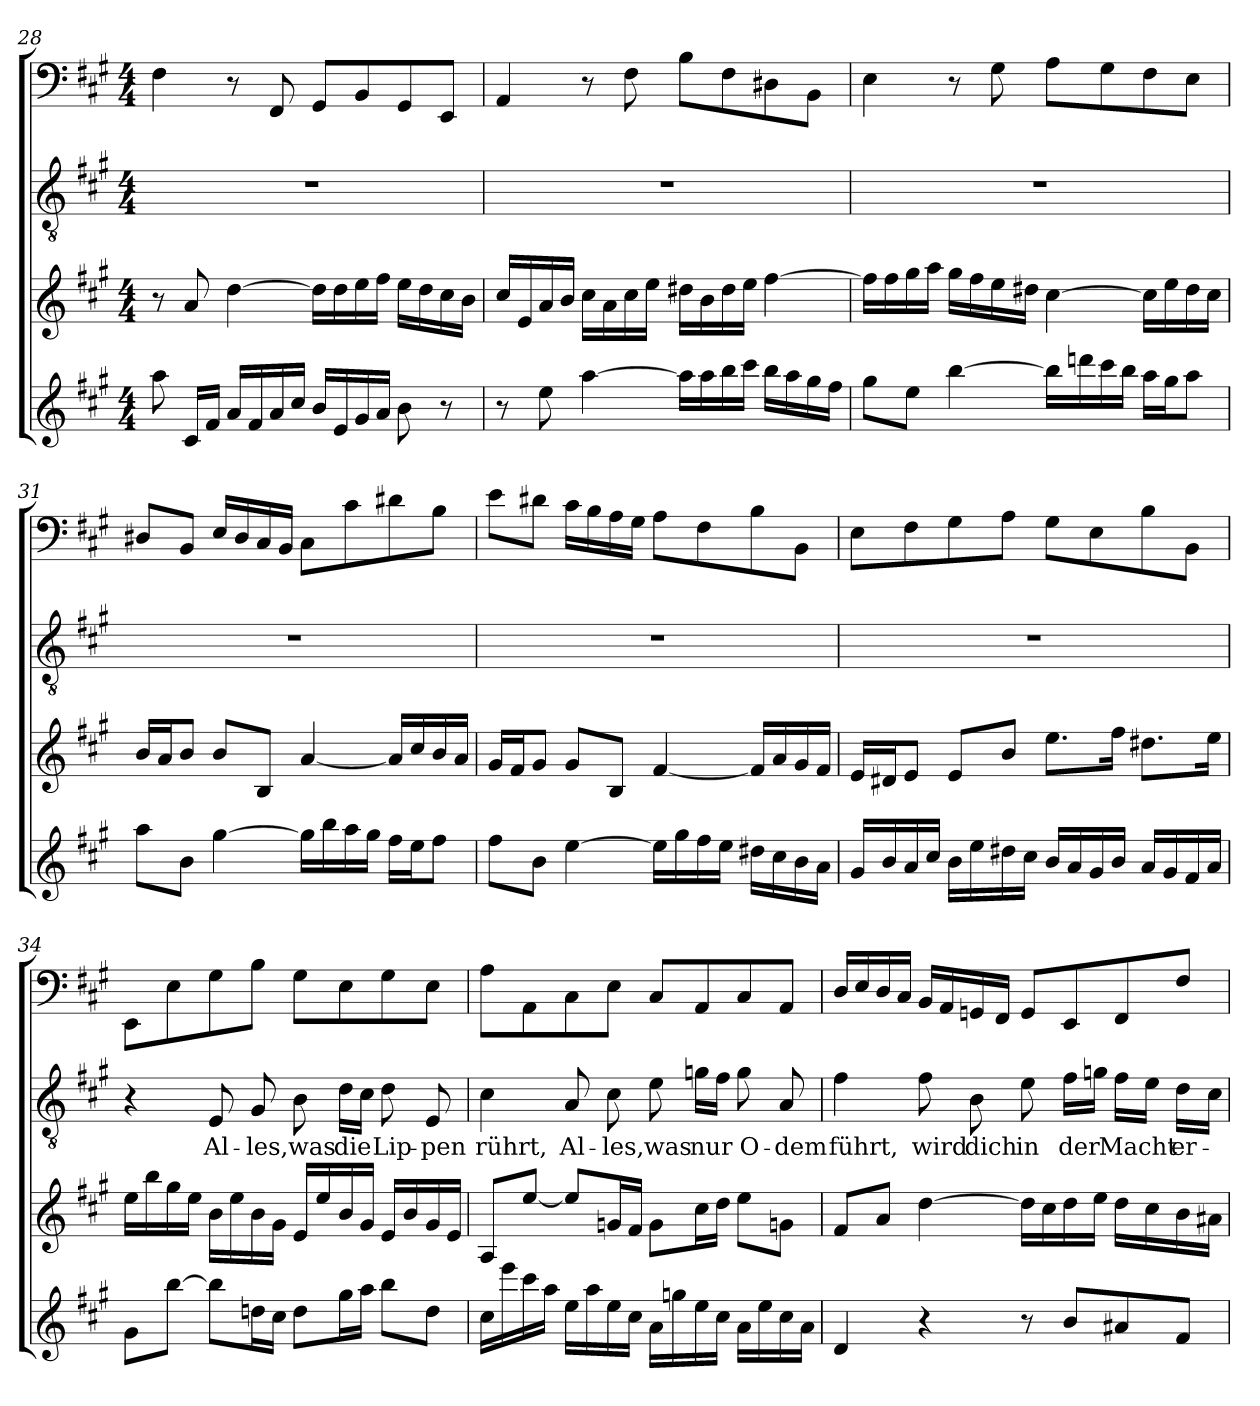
**kern	**kern	**kern	**text	**kern
*part4	*part3	*part2	*part2	*part1
*staff4	*staff3	*staff2	*staff2	*staff1
*clefG2	*clefG2	*clefGv2	*	*clefF4
*k[f#c#g#]	*k[f#c#g#]	*k[f#c#g#]	*	*k[f#c#g#]
*A:	*A:	*A:	*	*A:
*M4/4	*M4/4	*M4/4	*	*M4/4
=28	=28	=28	=28	=28
8aa\	8r	1r	.	4F#\
16c#/LL	8a/	.	.	.
16f#/JJ	.	.	.	.
16a/LL	[4dd\	.	.	8r
16f#/	.	.	.	.
16a/	.	.	.	8FF#/
16cc#/JJ	.	.	.	.
16b/LL	16dd\LL]	.	.	8GG#/L
16e/	16dd\	.	.	.
16g#/	16ee\	.	.	8BB/
16a/JJ	16ff#\JJ	.	.	.
8b\	16ee\LL	.	.	8GG#/
.	16dd\	.	.	.
8r	16cc#\	.	.	8EE/J
.	16b\JJ	.	.	.
=29	=29	=29	=29	=29
8r	16cc#/LL	1r	.	4AA/
.	16e/	.	.	.
8ee\	16a/	.	.	.
.	16b/JJ	.	.	.
[4aa\	16cc#\LL	.	.	8r
.	16a\	.	.	.
.	16cc#\	.	.	8F#\
.	16ee\JJ	.	.	.
16aa\LL]	16dd#X\LL	.	.	8B\L
16aa\	16b\	.	.	.
16bb\	16dd#\	.	.	8F#\
16ccc#\JJ	16ee\JJ	.	.	.
16bb\LL	[4ff#\	.	.	8D#X\
16aa\	.	.	.	.
16gg#\	.	.	.	8BB\J
16ff#\JJ	.	.	.	.
=30	=30	=30	=30	=30
8gg#\L	16ff#\LL]	1r	.	4E\
.	16ff#\	.	.	.
8ee\J	16gg#\	.	.	.
.	16aa\JJ	.	.	.
[4bb\	16gg#\LL	.	.	8r
.	16ff#\	.	.	.
.	16ee\	.	.	8G#\
.	16dd#X\JJ	.	.	.
16bb\LL]	[4cc#\	.	.	8A\L
16dddn\	.	.	.	.
16ccc#\	.	.	.	8G#\
16bb\JJ	.	.	.	.
16aa\LL	16cc#\LL]	.	.	8F#\
16gg#\J	16ee\	.	.	.
8aa\J	16dd#\	.	.	8E\J
.	16cc#\JJ	.	.	.
=31	=31	=31	=31	=31
8aa\L	16b/LL	1r	.	8D#X/L
.	16a/J	.	.	.
8b\J	8b/J	.	.	8BB/J
[4gg#\	8b/L	.	.	16E/LL
.	.	.	.	16D#/
.	8B/J	.	.	16C#/
.	.	.	.	16BB/JJ
16gg#\LL]	[4a/	.	.	8C#\L
16bb\	.	.	.	.
16aa\	.	.	.	8c#\
16gg#\JJ	.	.	.	.
16ff#\LL	16a/LL]	.	.	8d#X\
16ee\J	16cc#/	.	.	.
8ff#\J	16b/	.	.	8B\J
.	16a/JJ	.	.	.
=32	=32	=32	=32	=32
8ff#\L	16g#/LL	1r	.	8e\L
.	16f#/J	.	.	.
8b\J	8g#/J	.	.	8d#X\J
[4ee\	8g#/L	.	.	16c#\LL
.	.	.	.	16B\
.	8B/J	.	.	16A\
.	.	.	.	16G#\JJ
16ee\LL]	[4f#/	.	.	8A\L
16gg#\	.	.	.	.
16ff#\	.	.	.	8F#\
16ee\JJ	.	.	.	.
16dd#X\LL	16f#/LL]	.	.	8B\
16cc#\	16a/	.	.	.
16b\	16g#/	.	.	8BB\J
16a\JJ	16f#/JJ	.	.	.
=33	=33	=33	=33	=33
16g#/LL	16e/LL	1r	.	8E\L
16b/	16d#X/J	.	.	.
16a/	8e/J	.	.	8F#\
16cc#/JJ	.	.	.	.
16b\LL	8e/L	.	.	8G#\
16ee\	.	.	.	.
16dd#X\	8b/J	.	.	8A\J
16cc#\JJ	.	.	.	.
16b/LL	8.ee\L	.	.	8G#\L
16a/	.	.	.	.
16g#/	.	.	.	8E\
16b/JJ	16ff#\Jk	.	.	.
16a/LL	8.dd#X\L	.	.	8B\
16g#/	.	.	.	.
16f#/	.	.	.	8BB\J
16a/JJ	16ee\Jk	.	.	.
=34	=34	=34	=34	=34
8g#\L	16ee\LL	4r	.	8EE\L
.	16bb\	.	.	.
[8bb\J	16gg#\	.	.	8E\
.	16ee\JJ	.	.	.
8bb\L]	16b\LL	8E/	Al-	8G#\
.	16ee\	.	.	.
16ddn\L	16b\	8G#/	-les,	8B\J
16cc#\JJ	16g#\JJ	.	.	.
8dd\L	16e/LL	8B\	was	8G#\L
.	16ee/	.	.	.
16gg#\L	16b/	16d\LL	die	8E\
16aa\JJ	16g#/JJ	16c#\JJ	.	.
8bb\L	16e/LL	8d\	Lip-	8G#\
.	16b/	.	.	.
8dd\J	16g#/	8E/	-pen	8E\J
.	16e/JJ	.	.	.
=35	=35	=35	=35	=35
16cc#\LL	8A/L	4c#\	rührt,	8A\L
16eee\	.	.	.	.
16ccc#\	[8ee/J	.	.	8AA\
16aa\JJ	.	.	.	.
16ee\LL	8ee/L]	8A/	Al-	8C#\
16aa\	.	.	.	.
16ee\	16gn/L	8c#\	-les,	8E\J
16cc#\JJ	16f#/JJ	.	.	.
16a\LL	8g\L	8e\	was	8C#/L
16ggn\	.	.	.	.
16ee\	16cc#\L	16gn\LL	nur	8AA/
16cc#\JJ	16dd\JJ	16f#\JJ	.	.
16a\LL	8ee\L	8g\	O-	8C#/
16ee\	.	.	.	.
16cc#\	8gn\J	8A/	-dem	8AA/J
16a\JJ	.	.	.	.
=36	=36	=36	=36	=36
4d/	8f#/L	4f#\	führt,	16D/LL
.	.	.	.	16E/
.	8a/J	.	.	16D/
.	.	.	.	16C#/JJ
4r	[4dd\	8f#\	wird	16BB/LL
.	.	.	.	16AA/
.	.	8B\	dich	16GGn/
.	.	.	.	16FF#/JJ
8r	16dd\LL]	8e\	in	8GG/L
.	16cc#\	.	.	.
8b/L	16dd\	16f#\LL	der	8EE/
.	16ee\JJ	16gn\JJ	.	.
8a#X/	16dd\LL	16f#\LL	Macht	8FF#/
.	16cc#\	16e\JJ	.	.
8f#/J	16b\	16d\LL	er-	8F#/J
.	16a#X\JJ	16c#\JJ	.	.
=	=	=	=	=
*-	*-	*-	*-	*-
